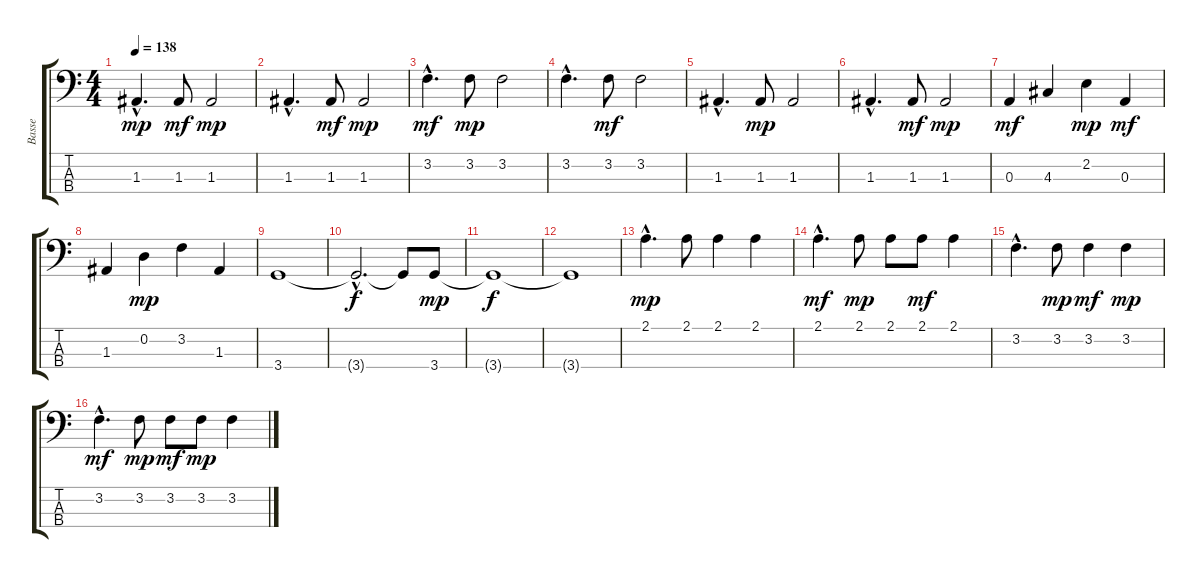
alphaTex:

\track ("Basse" "Basse") {instrument electricbassfinger}
\staff {score tabs}
\tuning (G2 D2 A1 E1) {hide}
\ts (4 4)
\tempo 138
\clef f4
\ks c
1.3{hac}.4{d dy mp} 1.3.8{dy mf} 1.3.2{dy mp} |
1.3{hac}.4{d} 1.3.8{dy mf} 1.3.2{dy mp} |
3.2{hac}.4{d dy mf} 3.2.8{dy mp} 3.2.2 |
3.2{hac}.4{d} 3.2.8{dy mf} 3.2.2 |
1.3{hac}.4{d} 1.3.8{dy mp} 1.3.2 |
1.3{hac}.4{d} 1.3.8{dy mf} 1.3.2{dy mp} |
0.3.4{dy mf} 4.3.4 2.2.4{dy mp} 0.3.4{dy mf} |
1.3.4 0.2.4{dy mp} 3.2.4 1.3.4 |
3.4.1 |
3.4{hac t}.2{d dy f} 3.4{t}.8 3.4.8{dy mp} |
3.4{t}.1{dy f} |
3.4{t}.1 |
2.1{hac}.4{d dy mp} 2.1.8 2.1.4 2.1.4 |
2.1{hac}.4{d dy mf} 2.1.8{dy mp} 2.1.8 2.1.8{dy mf} 2.1.4 |
3.2{hac}.4{d} 3.2.8{dy mp} 3.2.4{dy mf} 3.2.4{dy mp} |
3.2{hac}.4{d dy mf} 3.2.8{dy mp} 3.2.8{dy mf} 3.2.8{dy mp} 3.2.4
